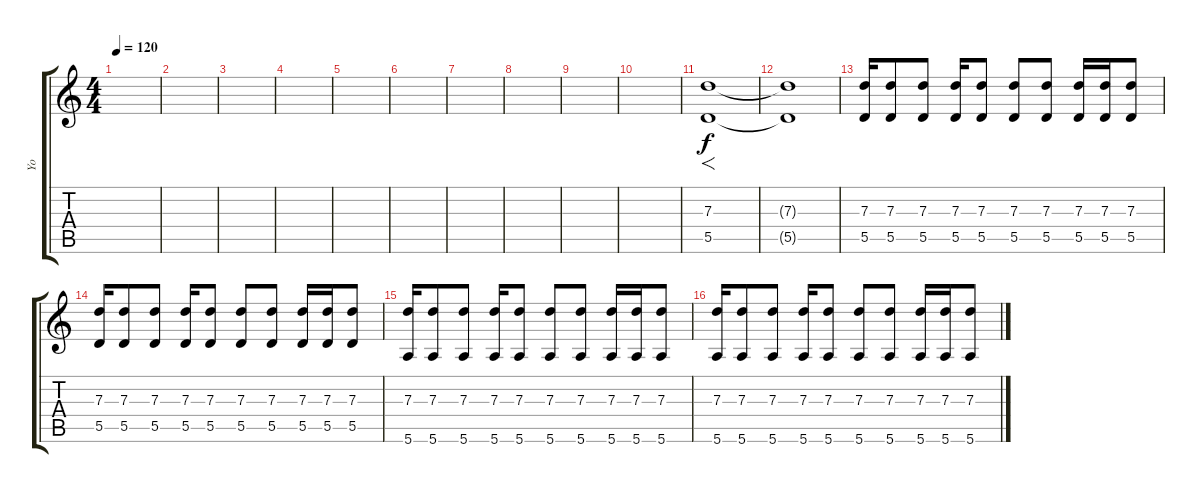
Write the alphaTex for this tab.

\track ("Yo" "Yo") {instrument overdrivenguitar}
\staff {score tabs}
\tuning (E4 B3 G3 D3 A2 E2) {hide}
\ts (4 4)
\tempo 120
\clef g2
\ks c
|
|
|
|
|
|
|
|
|
|
(7.3 5.5).1{f volume 16} |
(7.3{t} 5.5{t}).1 |
(7.3 5.5).16 (7.3 5.5).8 (7.3 5.5).8 (7.3 5.5).16 (7.3 5.5).8 (7.3 5.5).8 (7.3 5.5).8 (7.3 5.5).16 (7.3 5.5).16 (7.3 5.5).8 |
(7.3 5.5).16 (7.3 5.5).8 (7.3 5.5).8 (7.3 5.5).16 (7.3 5.5).8 (7.3 5.5).8 (7.3 5.5).8 (7.3 5.5).16 (7.3 5.5).16 (7.3 5.5).8 |
(7.3 5.6).16 (7.3 5.6).8 (7.3 5.6).8 (7.3 5.6).16 (7.3 5.6).8 (7.3 5.6).8 (7.3 5.6).8 (7.3 5.6).16 (7.3 5.6).16 (7.3 5.6).8 |
(7.3 5.6).16 (7.3 5.6).8 (7.3 5.6).8 (7.3 5.6).16 (7.3 5.6).8 (7.3 5.6).8 (7.3 5.6).8 (7.3 5.6).16 (7.3 5.6).16 (7.3 5.6).8
